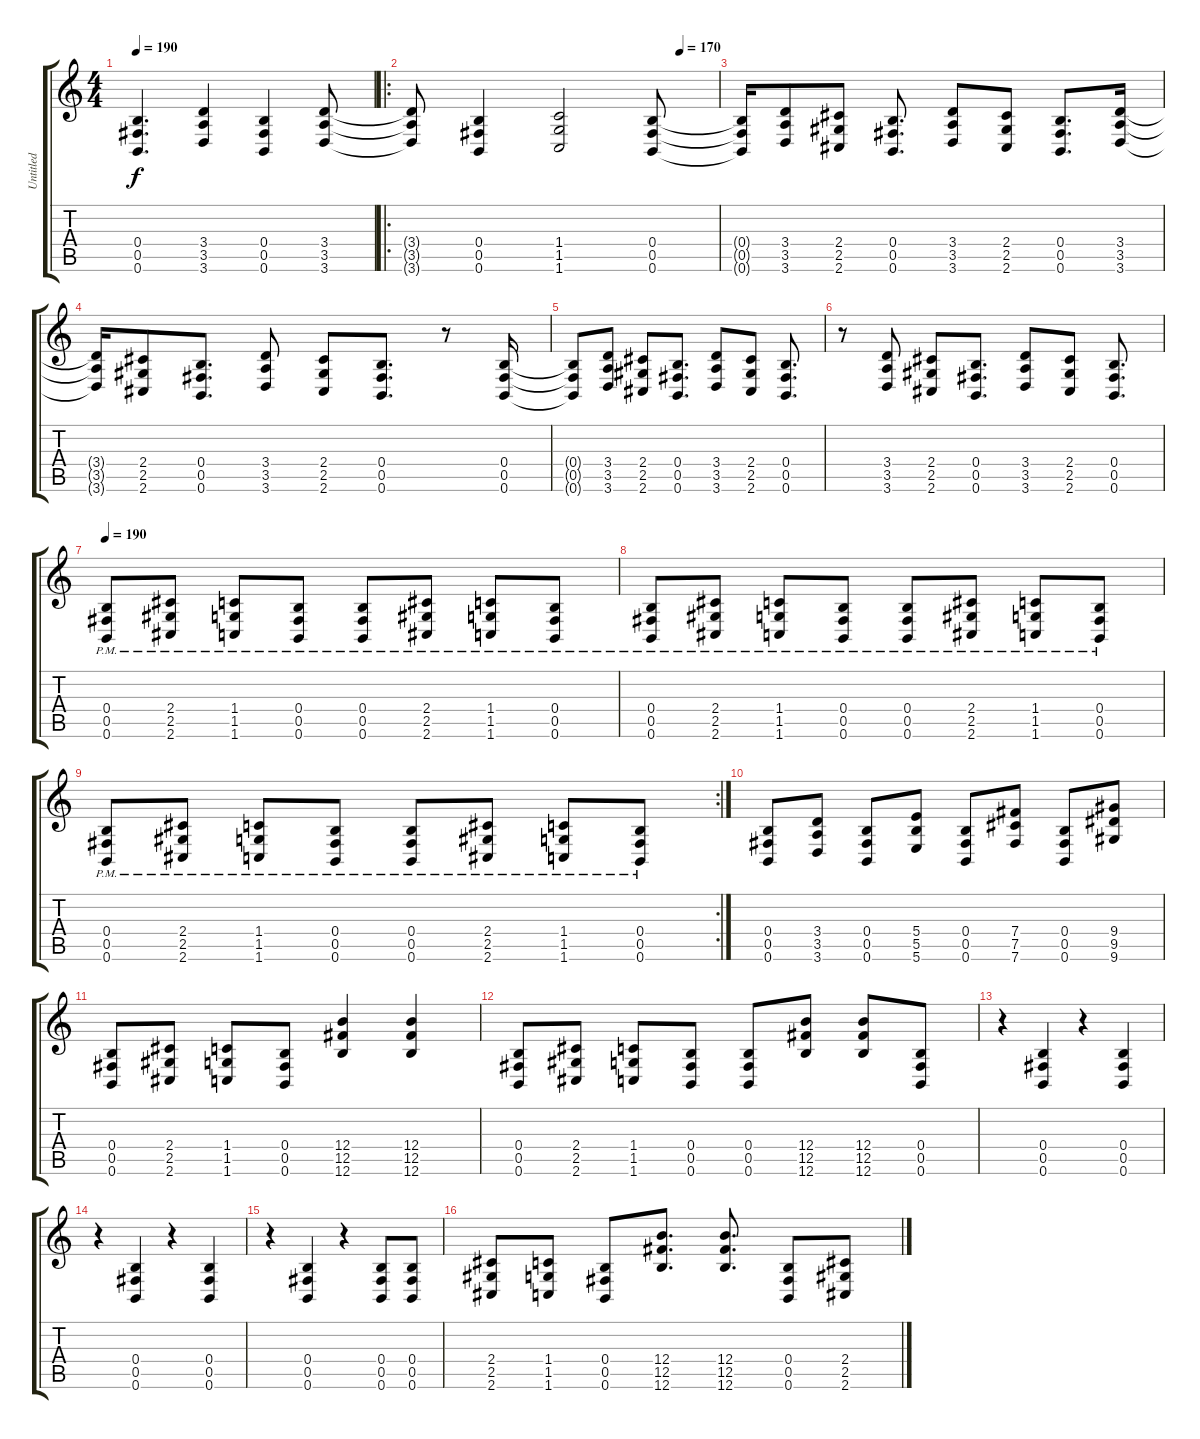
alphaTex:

\track ("Untitled" "Untitled") {instrument distortionguitar}
\staff {score tabs}
\tuning (Db4 Ab3 E3 B2 Gb2 B1) {hide}
\ts (4 4)
\tempo 190
\clef g2
\ks c
(0.4{t} 0.5{t} 0.6{t}).4{d dy f} (3.4 3.5 3.6).4 (0.4 0.5 0.6).4 (3.4 3.5 3.6).8 |
\ro
\tempo (170 0.875)
(3.4{t} 3.5{t} 3.6{t}).8 (0.4 0.5 0.6).4 (1.4 1.5 1.6).2 (0.4 0.5 0.6).8 |
(0.4{t} 0.5{t} 0.6{t}).16 (3.4 3.5 3.6).8 (2.4 2.5 2.6).8 (0.4 0.5 0.6).8{d} (3.4 3.5 3.6).8 (2.4 2.5 2.6).8 (0.4 0.5 0.6).8{d} (3.4 3.5 3.6).16 |
(3.4{t} 3.5{t} 3.6{t}).16 (2.4 2.5 2.6).8 (0.4 0.5 0.6).8{d} (3.4 3.5 3.6).8 (2.4 2.5 2.6).8 (0.4 0.5 0.6).8{d} r.8 (0.4 0.5 0.6).16 |
(0.4{t} 0.5{t} 0.6{t}).8 (3.4 3.5 3.6).8 (2.4 2.5 2.6).8 (0.4 0.5 0.6).8{d} (3.4 3.5 3.6).8 (2.4 2.5 2.6).8 (0.4 0.5 0.6).8{d} |
r.8 (3.4 3.5 3.6).8 (2.4 2.5 2.6).8 (0.4 0.5 0.6).8{d} (3.4 3.5 3.6).8 (2.4 2.5 2.6).8 (0.4 0.5 0.6).8{d} |
\tempo 190
(0.4{pm} 0.5{pm} 0.6{pm}).8 (2.4{pm} 2.5{pm} 2.6{pm}).8 (1.4{pm} 1.5{pm} 1.6{pm}).8 (0.4{pm} 0.5{pm} 0.6{pm}).8 (0.4{pm} 0.5{pm} 0.6{pm}).8 (2.4{pm} 2.5{pm} 2.6{pm}).8 (1.4{pm} 1.5{pm} 1.6{pm}).8 (0.4{pm} 0.5{pm} 0.6{pm}).8 |
(0.4{pm} 0.5{pm} 0.6{pm}).8 (2.4{pm} 2.5{pm} 2.6{pm}).8 (1.4{pm} 1.5{pm} 1.6{pm}).8 (0.4{pm} 0.5{pm} 0.6{pm}).8 (0.4{pm} 0.5{pm} 0.6{pm}).8 (2.4{pm} 2.5{pm} 2.6{pm}).8 (1.4{pm} 1.5{pm} 1.6{pm}).8 (0.4{pm} 0.5{pm} 0.6{pm}).8 |
\rc 2
(0.4{pm} 0.5{pm} 0.6{pm}).8 (2.4{pm} 2.5{pm} 2.6{pm}).8 (1.4{pm} 1.5{pm} 1.6{pm}).8 (0.4{pm} 0.5{pm} 0.6{pm}).8 (0.4{pm} 0.5{pm} 0.6{pm}).8 (2.4{pm} 2.5{pm} 2.6{pm}).8 (1.4{pm} 1.5{pm} 1.6{pm}).8 (0.4{pm} 0.5{pm} 0.6{pm}).8 |
(0.4 0.5 0.6).8 (3.4 3.5 3.6).8 (0.4 0.5 0.6).8 (5.4 5.5 5.6).8 (0.4 0.5 0.6).8 (7.4 7.5 7.6).8 (0.4 0.5 0.6).8 (9.4 9.5 9.6).8 |
(0.4 0.5 0.6).8 (2.4 2.5 2.6).8 (1.4 1.5 1.6).8 (0.4 0.5 0.6).8 (12.4 12.5 12.6).4 (12.4 12.5 12.6).4 |
(0.4 0.5 0.6).8 (2.4 2.5 2.6).8 (1.4 1.5 1.6).8 (0.4 0.5 0.6).8 (0.4 0.5 0.6).8 (12.4 12.5 12.6).8 (12.4 12.5 12.6).8 (0.4 0.5 0.6).8 |
r.4 (0.4 0.5 0.6).4 r.4 (0.4 0.5 0.6).4 |
r.4 (0.4 0.5 0.6).4 r.4 (0.4 0.5 0.6).4 |
r.4 (0.4 0.5 0.6).4 r.4 (0.4 0.5 0.6).8 (0.4 0.5 0.6).8 |
(2.4 2.5 2.6).8 (1.4 1.5 1.6).8 (0.4 0.5 0.6).8 (12.4 12.5 12.6).8{d} (12.4 12.5 12.6).8{d} (0.4 0.5 0.6).8 (2.4 2.5 2.6).8
